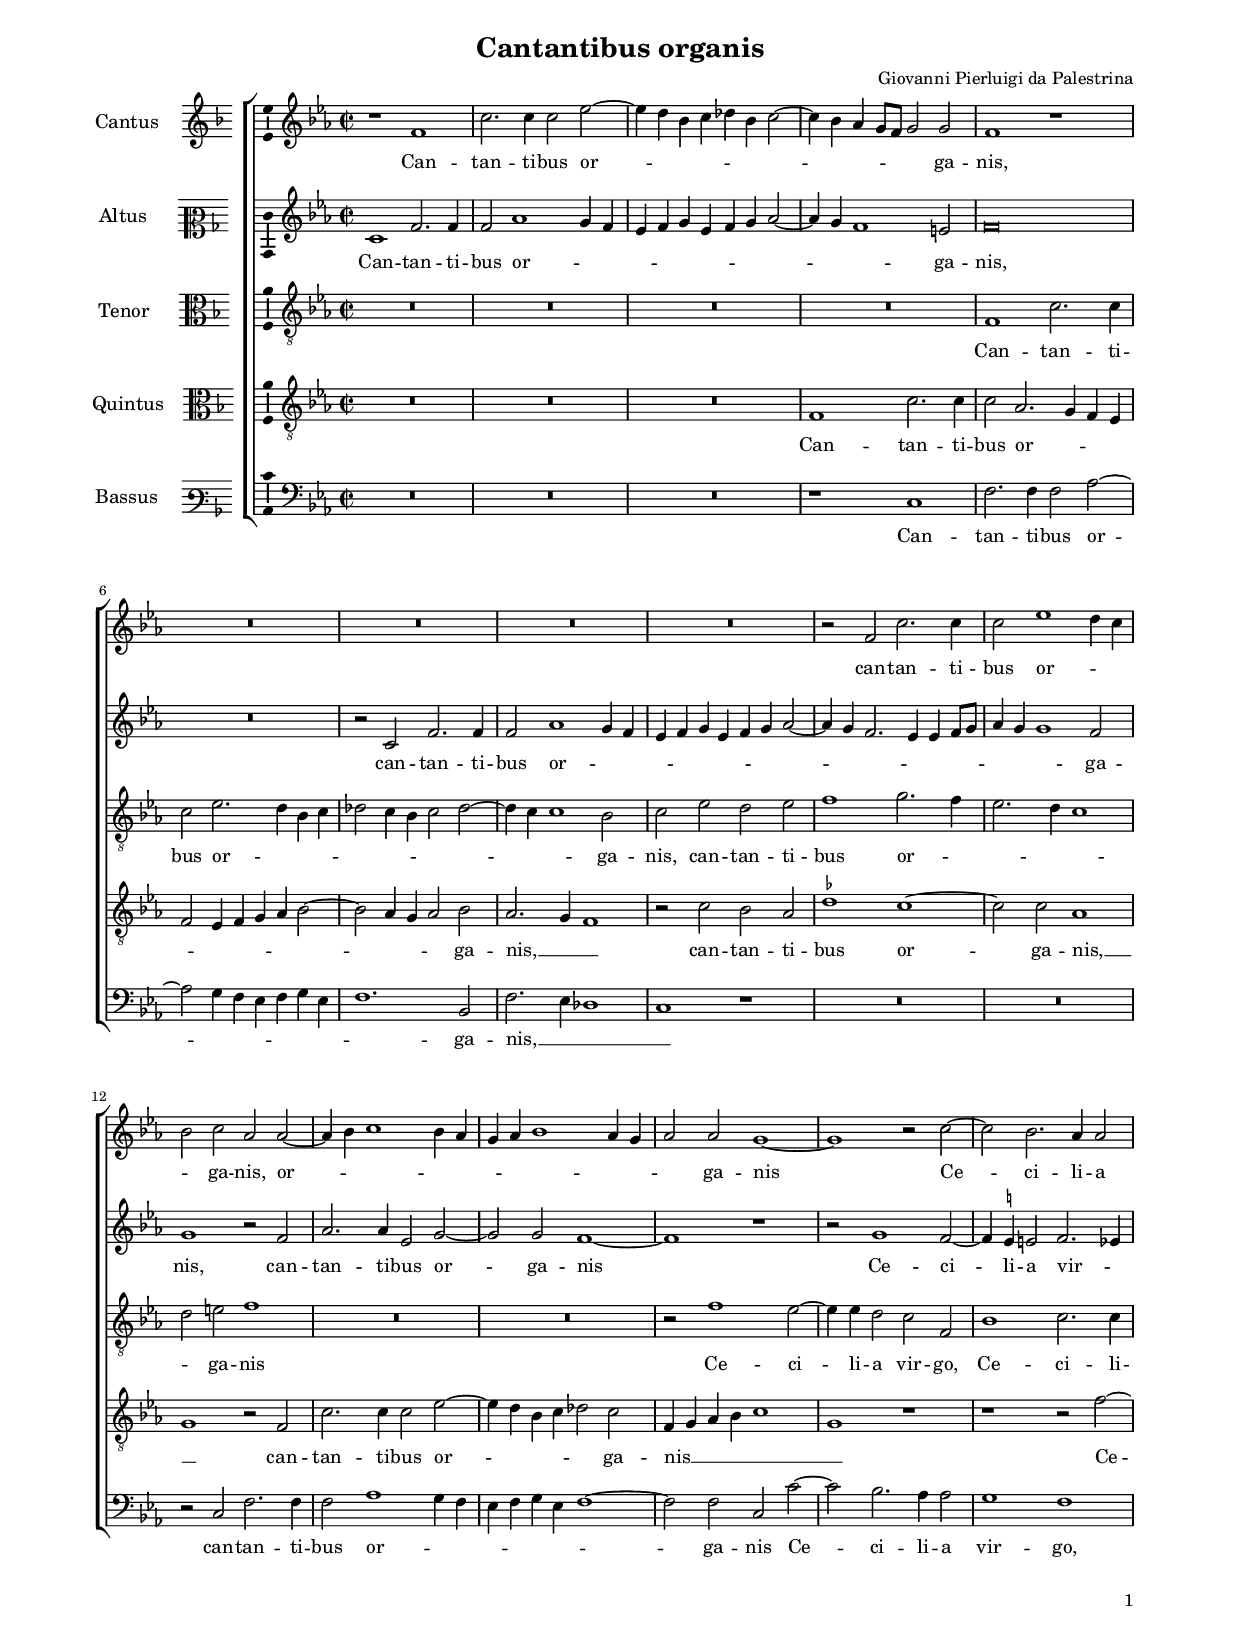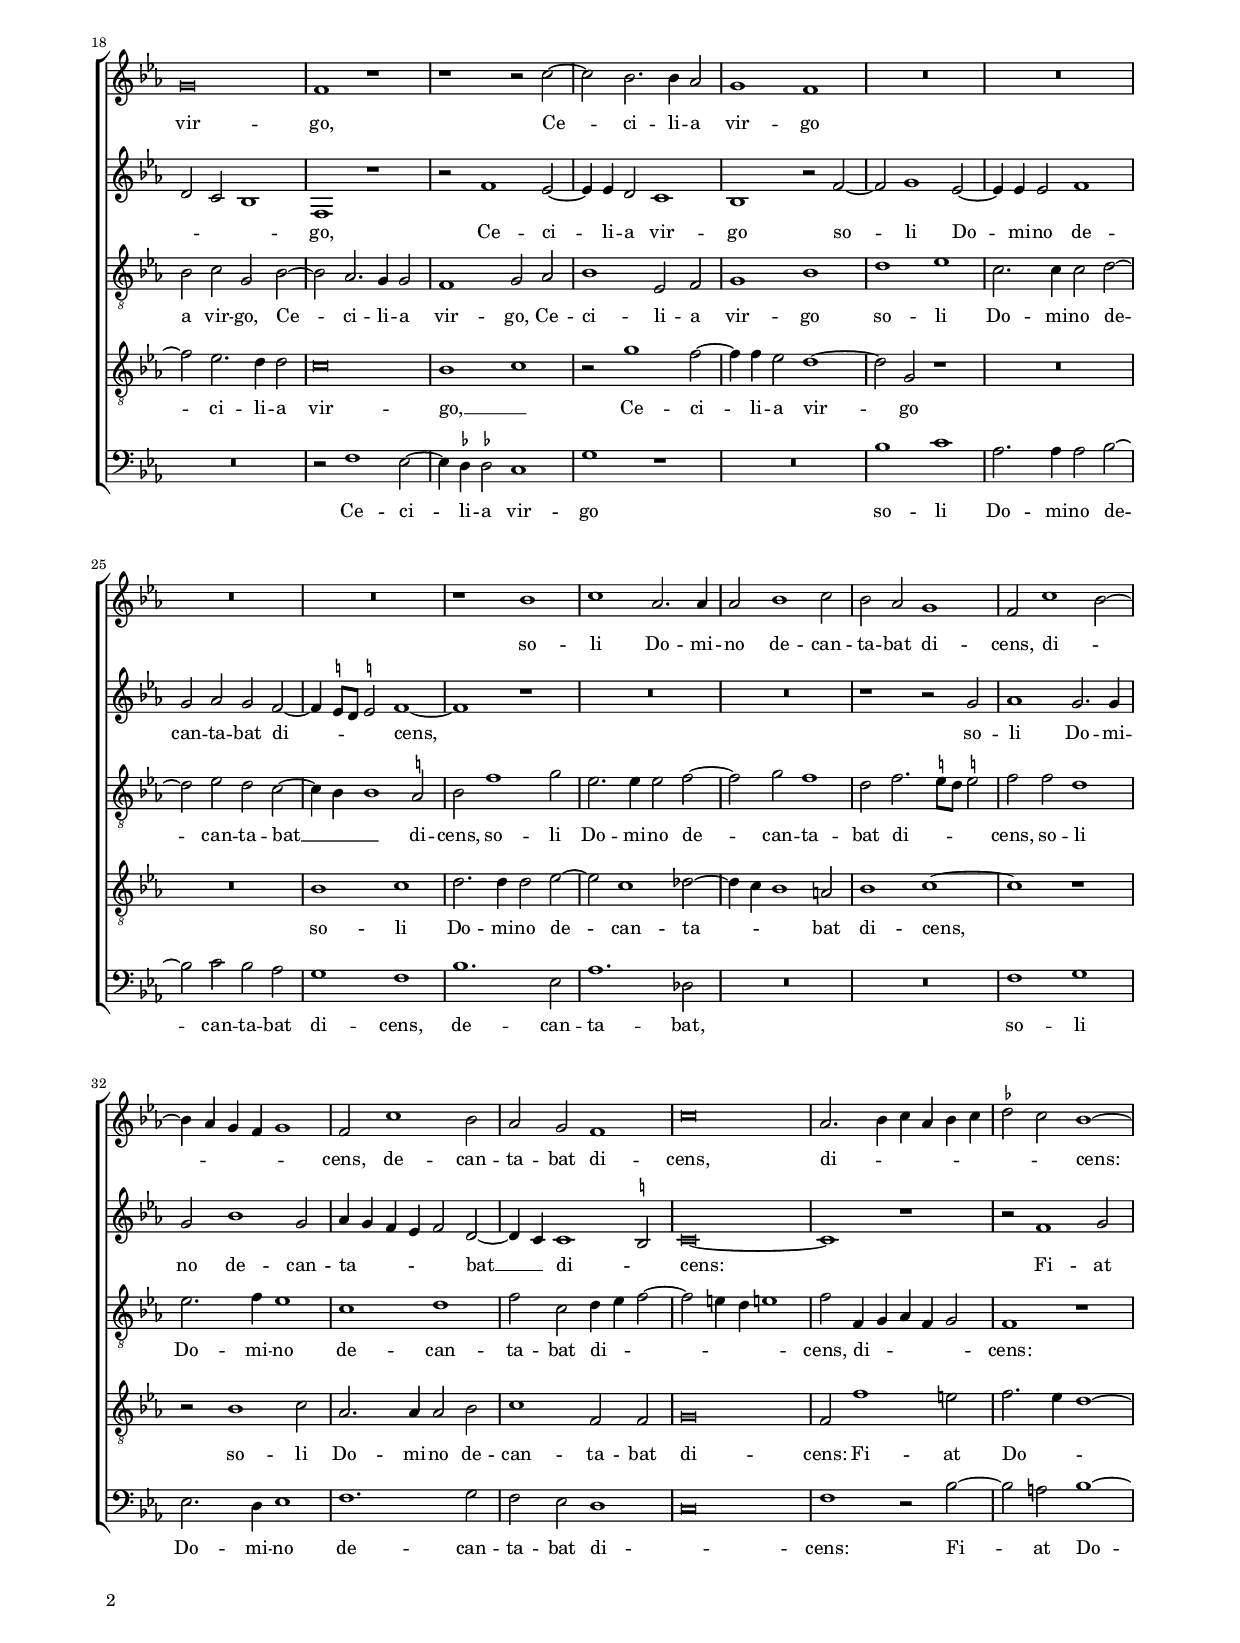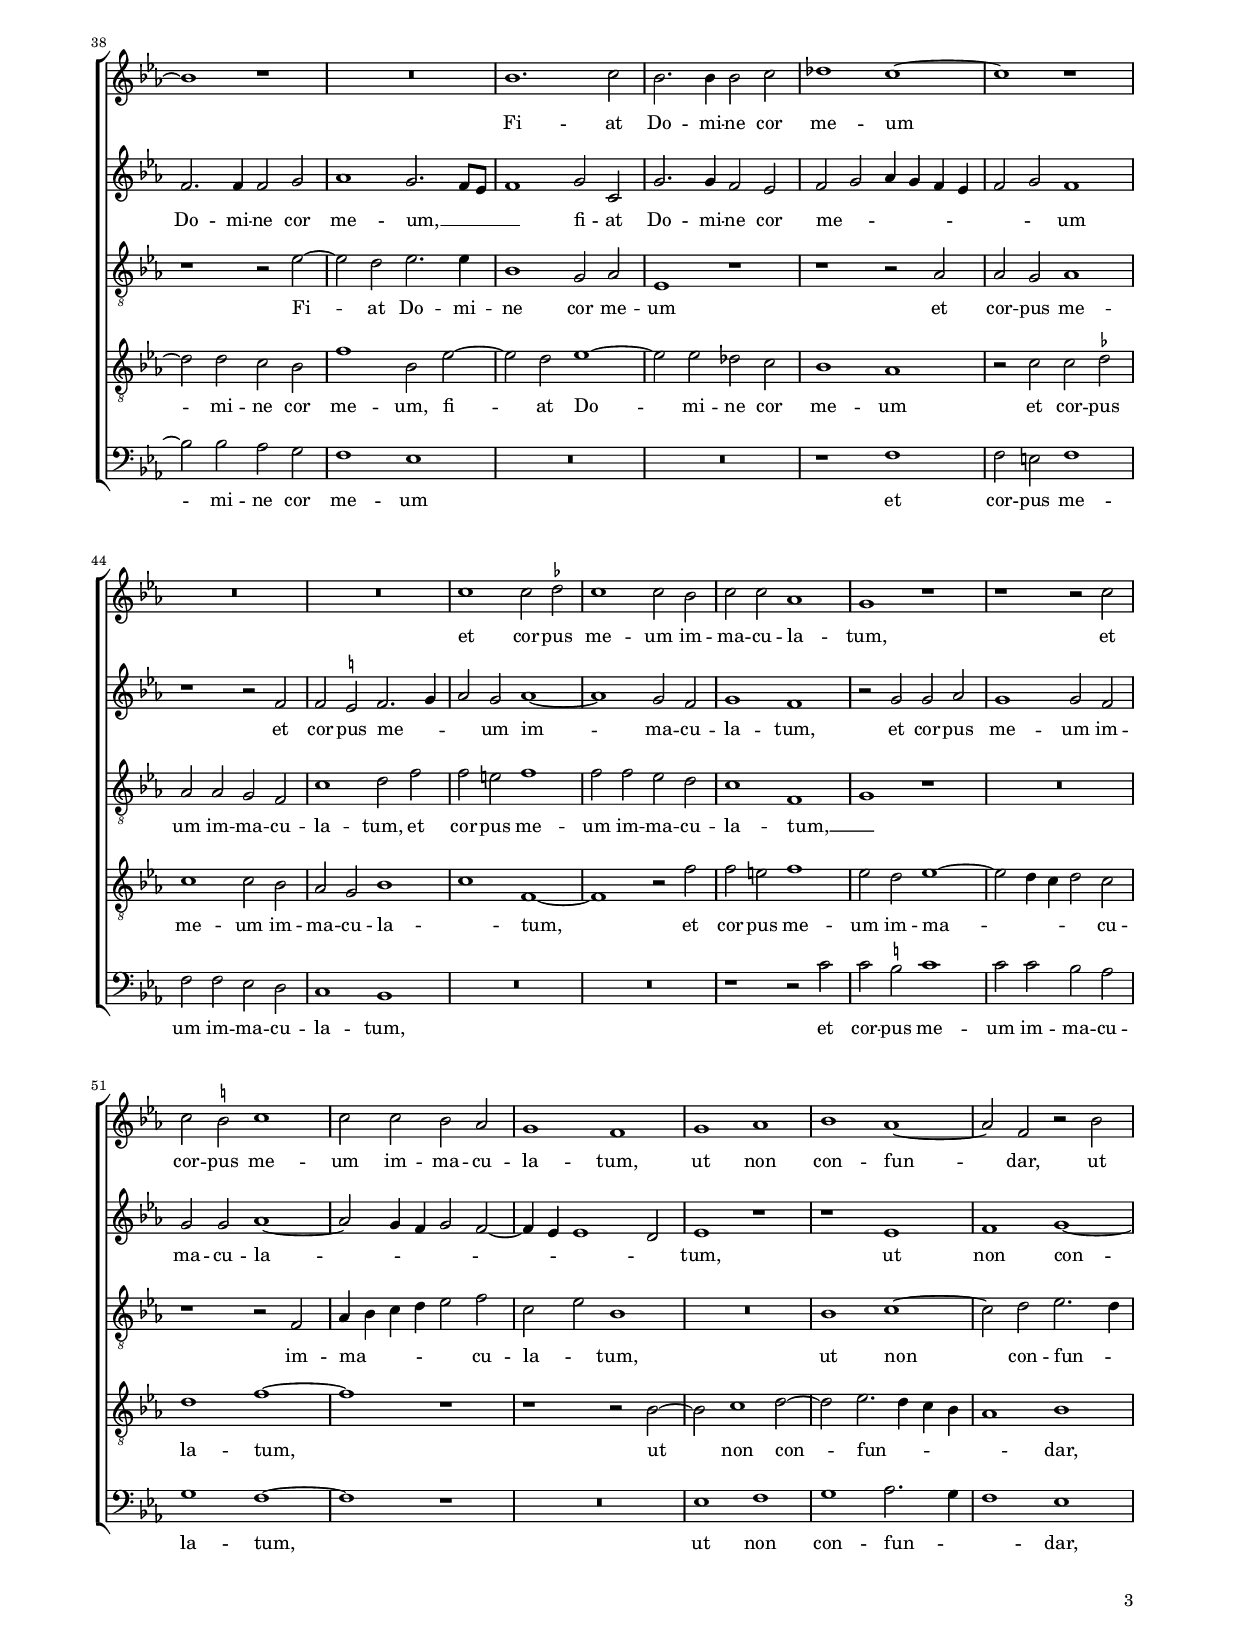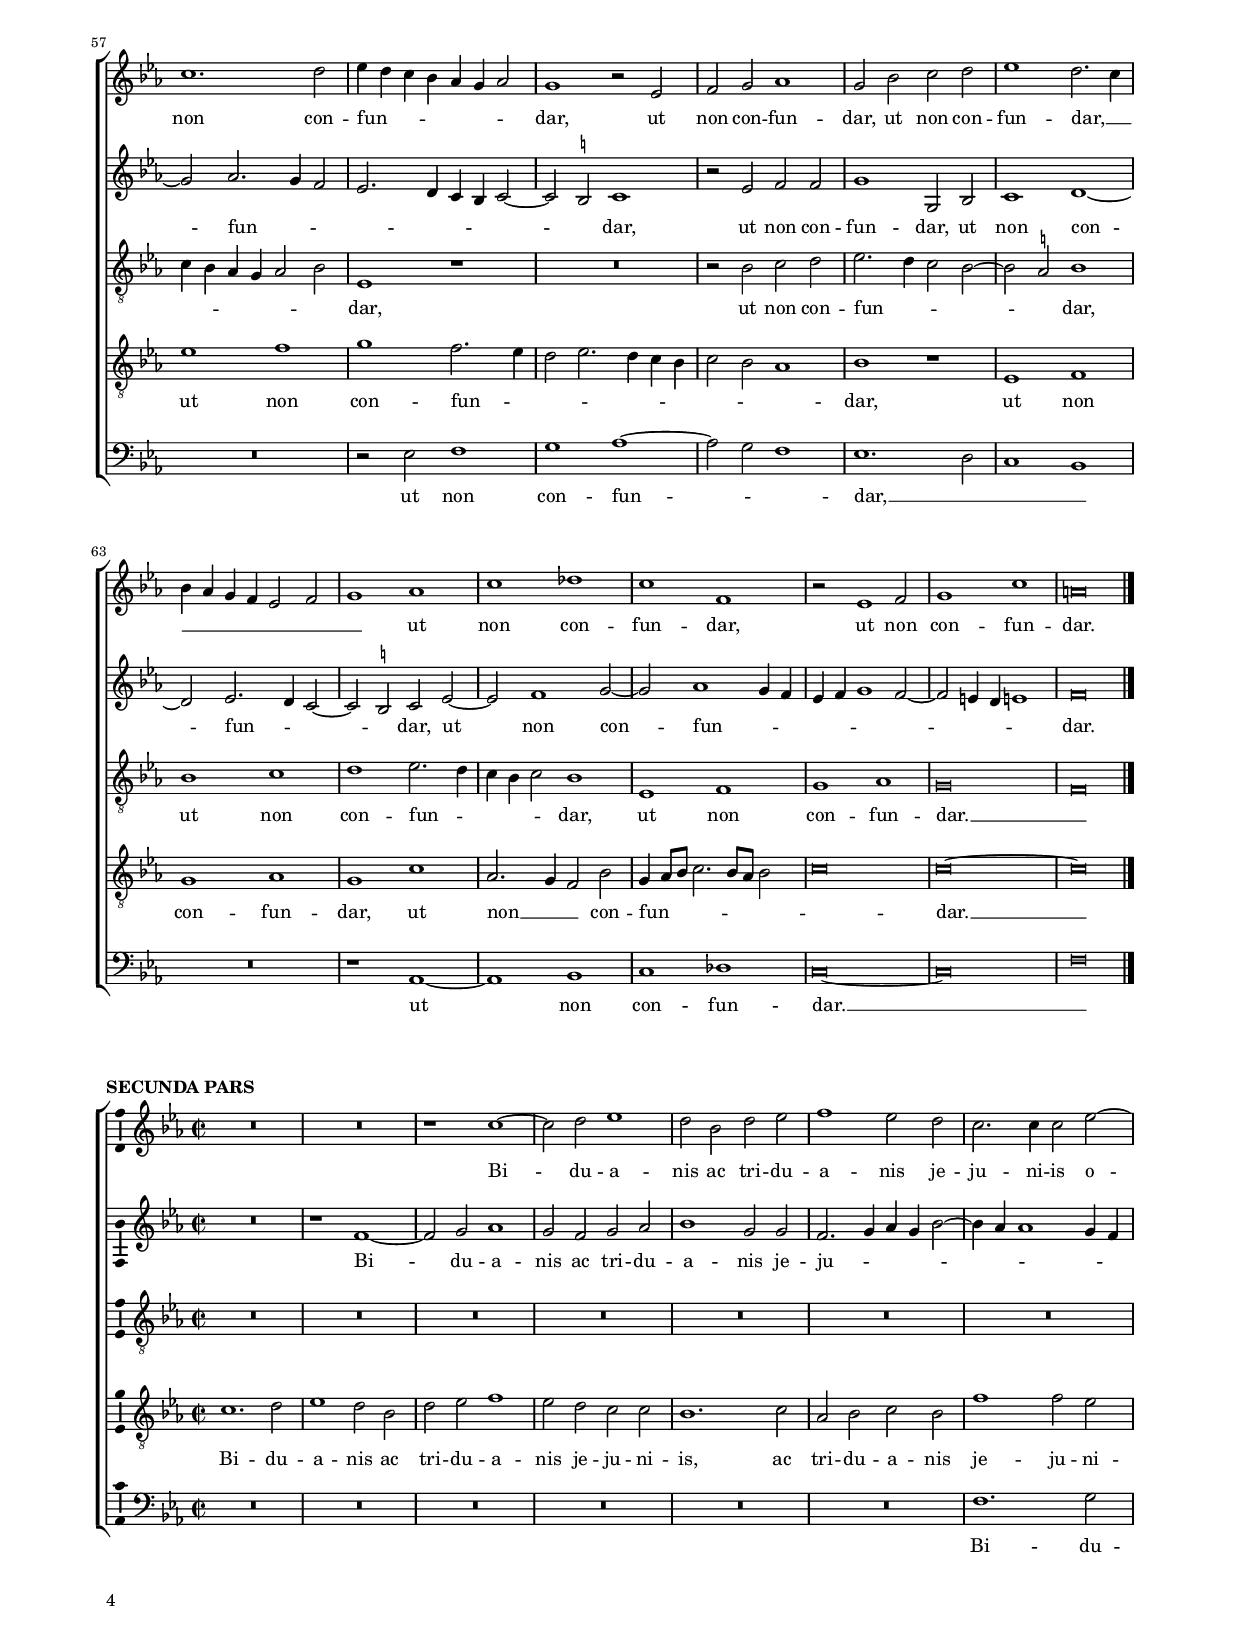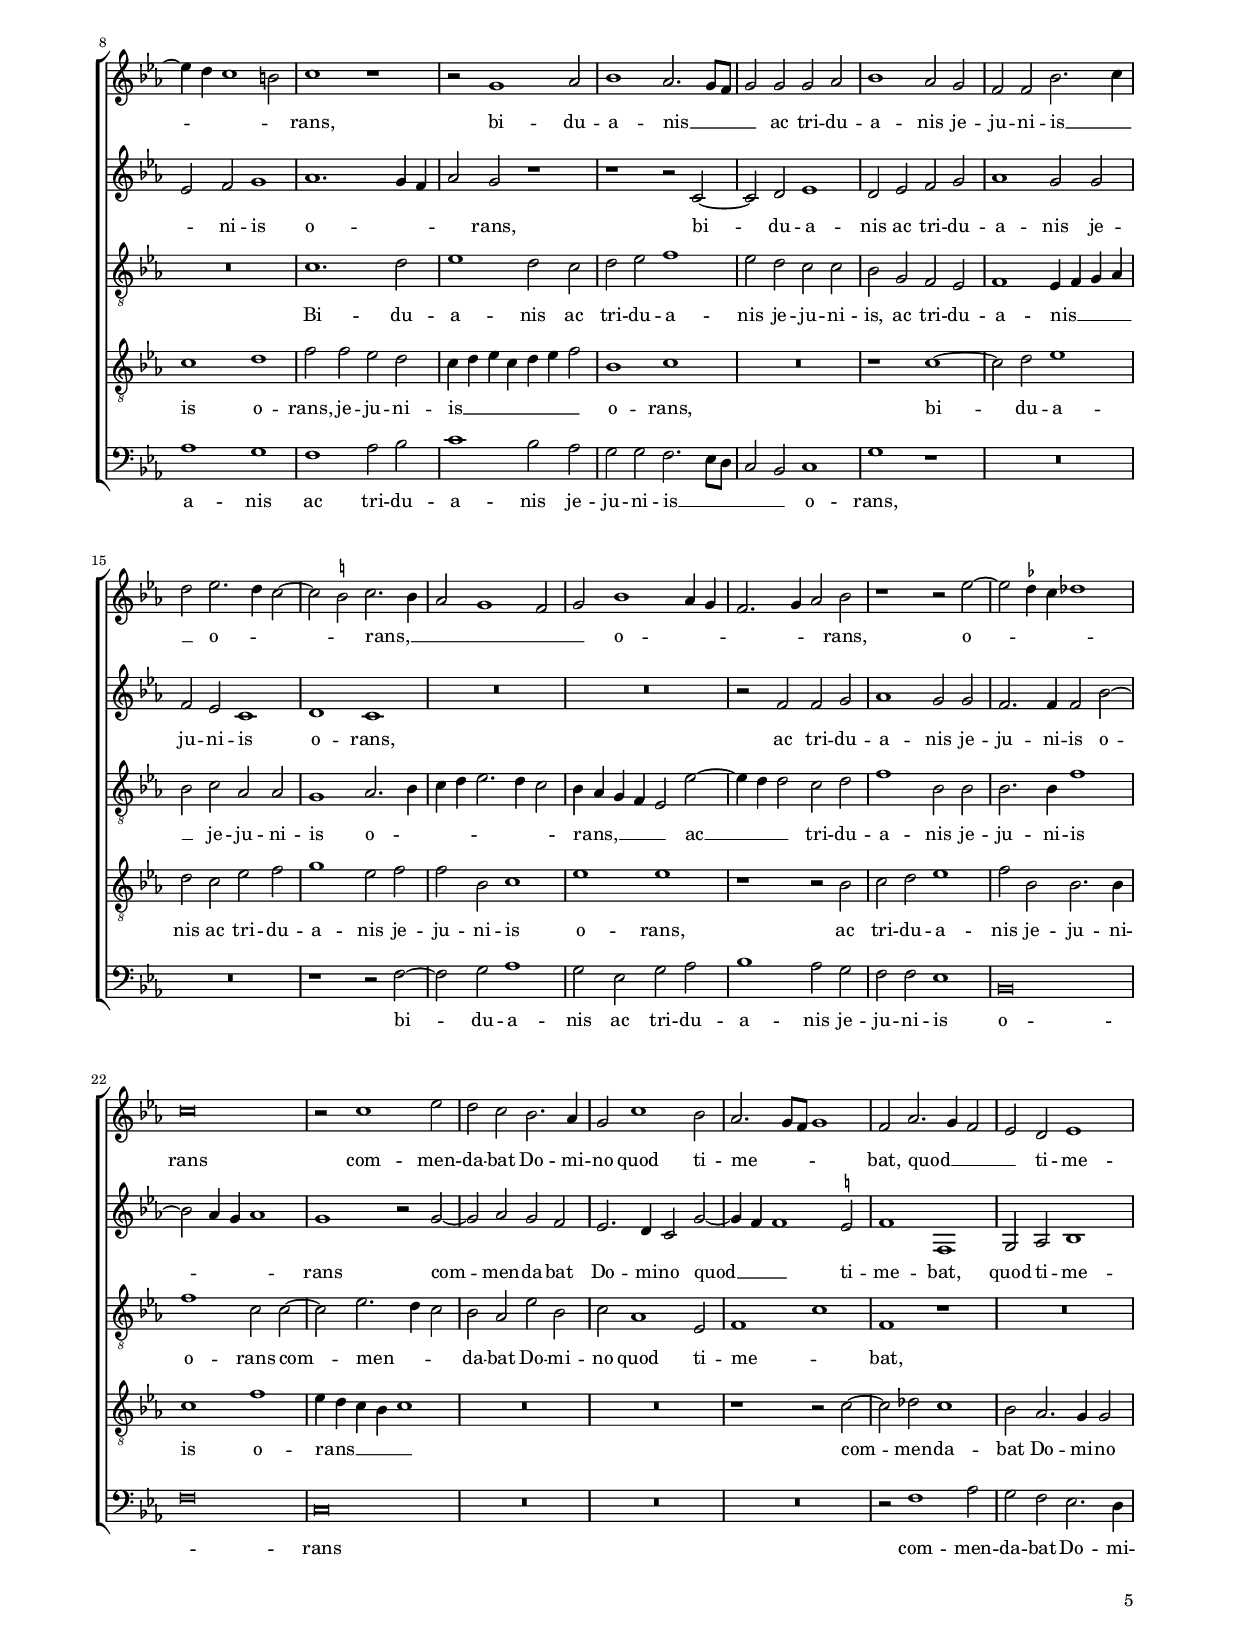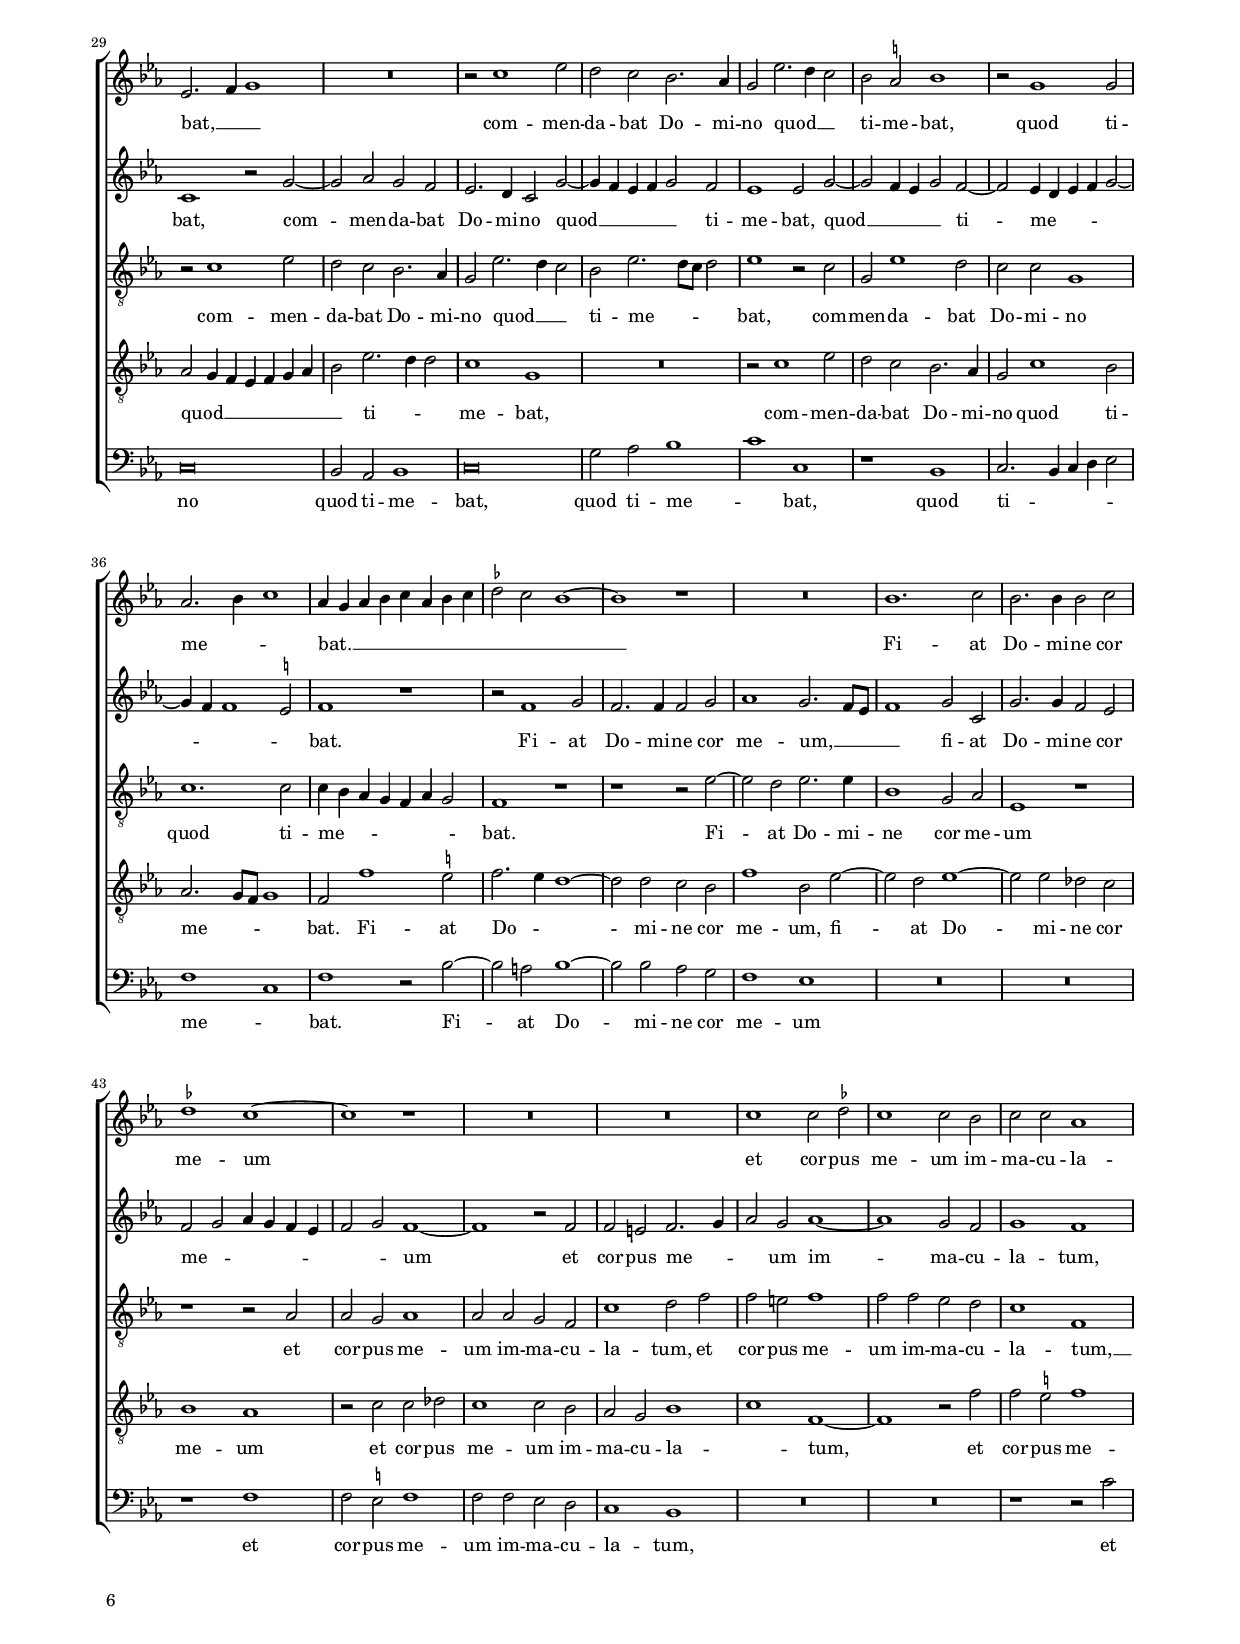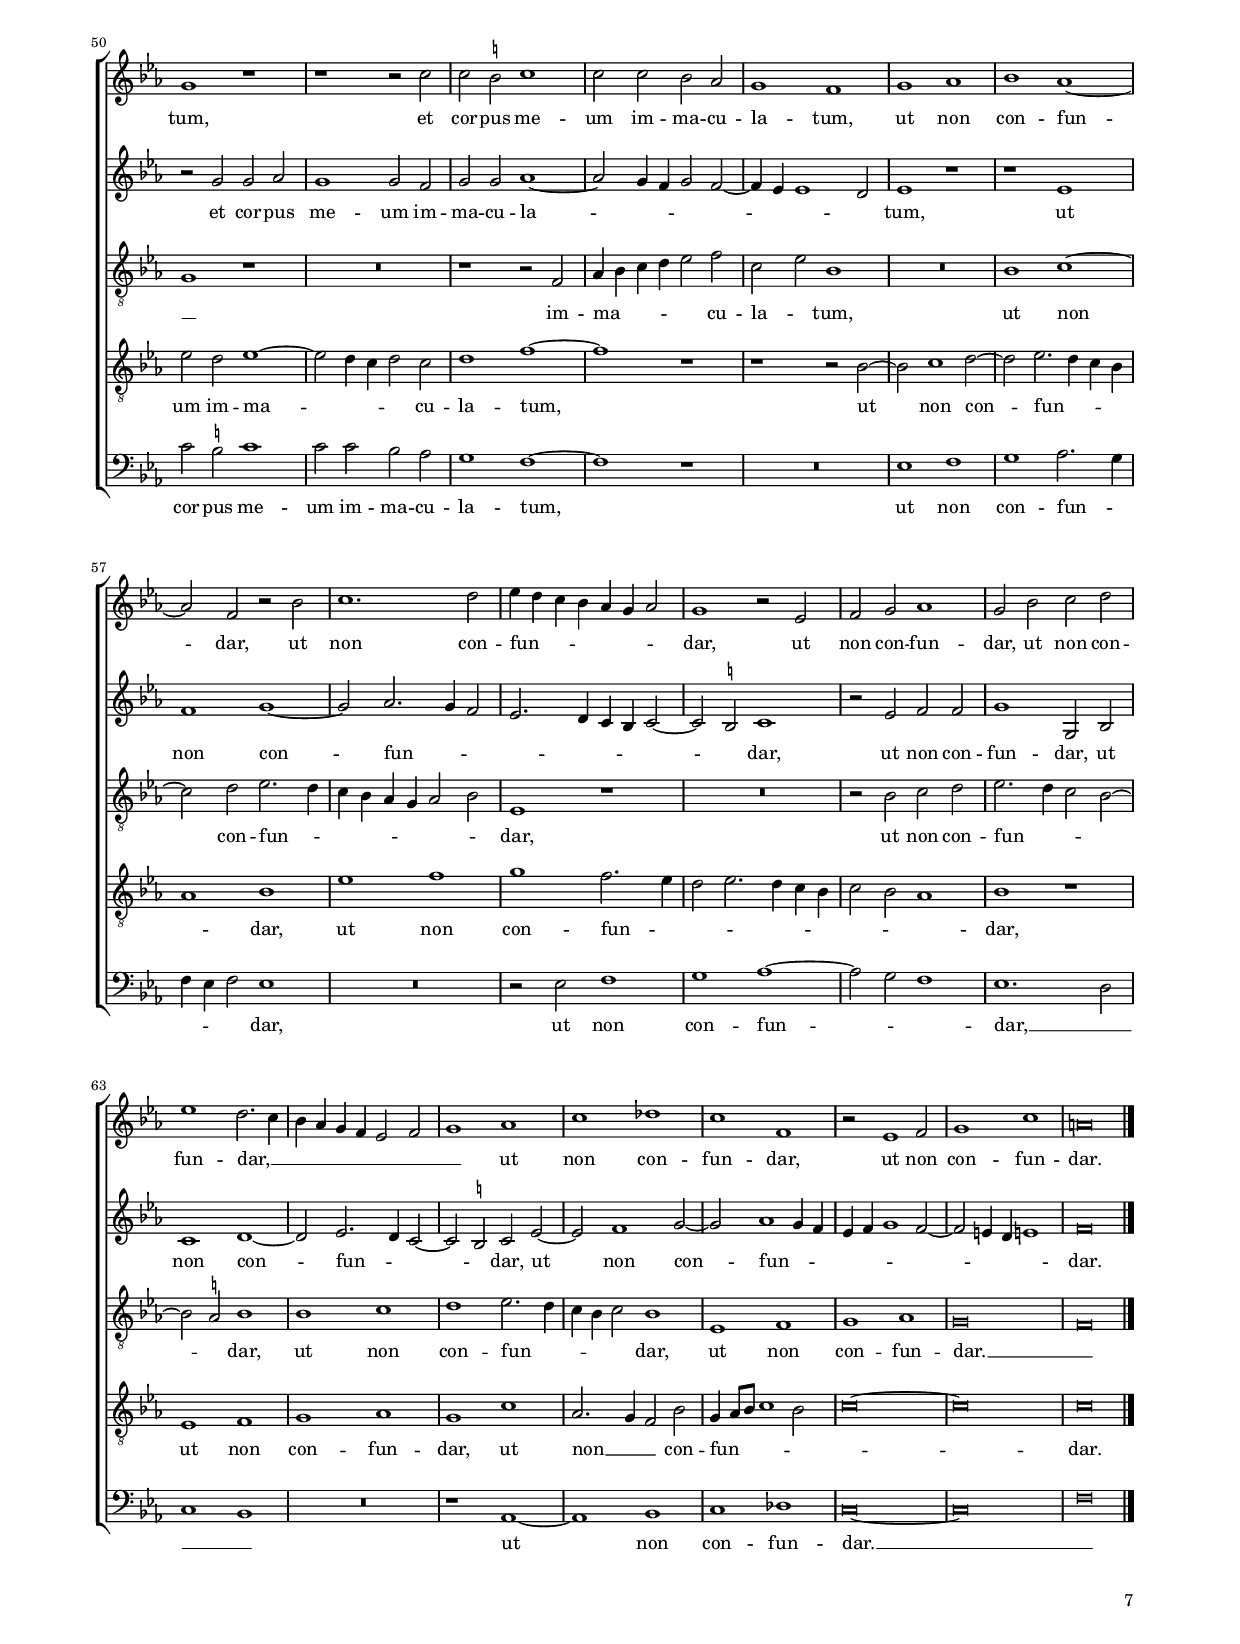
\header
{
  title="Cantantibus organis"
  composer="Giovanni Pierluigi da Palestrina"
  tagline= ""
}

\version "2.20.0"
\language deutsch
#(set-global-staff-size 15)
% #(set-default-paper-size "letter")
#(ly:set-option 'point-and-click #f)

	
	ficta = { \once \set suggestAccidentals = ##t }
	
	forget = #(define-music-function (music) (ly:music?) #{
		\accidentalStyle forget
		$music
		\accidentalStyle default
		#})
	

\paper
	{
	top-margin = 1.8 \cm
	bottom-margin = 1.2 \cm
	left-margin = 1.8 \cm
	right-margin = 1.8 \cm
	ragged-bottom = ##f
	ragged-last-bottom = ##t
	print-page-number = ##f
	score-system-spacing = #'((basic-distance . 16) (minimum-distance . 14) (padding . 5) (strechability . 150))
	system-system-spacing = #'((basic-distance . 16) (minimum-distance . 14) (padding . 5) (strechability . 150))
    oddFooterMarkup=\markup   \fill-line { "" \fromproperty #'page:page-number-string }
    evenFooterMarkup=\markup  \fill-line { \fromproperty #'page:page-number-string "" }
    last-bottom-spacing = #'((basic-distance . 12) (minimum-distance . 7) (padding . 4))
	systems-per-page = 3
	page-count = 7
%	min-systems-per-page = 3
	}

global = {
    % \set Staff.autoBeaming = ##f
	\key f \major
	\time 2/2 \set Score.measureLength = #(ly:make-moment 2/1)
    \set Score.tempoHideNote = ##t
    \tempo 2 = 90
    \skip 1*2*69 \bar "|."
	}
	

incipitcantus = \markup { \score {
	{
	\set Staff.instrumentName = \markup { \fontsize #1 "Cantus" }
	\key f \major
	\clef violin
	s4 \bar ""
	}
	\layout  {
	raggedright = ##t
	indent = 1.8 \cm
	line-width = 2.5 \cm
	\context { \Staff \remove Time_signature_engraver }
	\override Staff.Clef.Y-extent = #'(0 . 0)
	}} \hspace #1 }
      
      
incipitaltus = \markup { \score {
	{
	\set Staff.instrumentName = \markup { \fontsize #1 "Altus" }
	\key f \major
	\clef mezzosoprano
	s4 \bar ""
	}
	\layout  {
	raggedright = ##t
	indent = 1.8 \cm
	line-width = 2.5 \cm
	\context { \Staff \remove Time_signature_engraver }
	\override Staff.Clef.Y-extent = #'(0 . 0)
	}} \hspace #1 }


incipittenor = \markup { \score {
	{
	\set Staff.instrumentName = \markup { \fontsize #1 "Tenor" }
	\key f \major
	\clef alto
	s4 \bar ""
	}
	\layout  {
	raggedright = ##t
	indent = 1.8 \cm
	line-width = 2.5 \cm
	\context { \Staff \remove Time_signature_engraver }
	\override Staff.Clef.Y-extent = #'(0 . 0)
	}} \hspace #1 }
      
      
incipitquintus = \markup { \score {
	{
	\set Staff.instrumentName = \markup { \fontsize #1 "Quintus" }
	\key f \major
	\clef alto
	s4 \bar ""
	}
	\layout  {
	raggedright = ##t
	indent = 1.8 \cm
	line-width = 2.5 \cm
	\context { \Staff \remove Time_signature_engraver }
	\override Staff.Clef.Y-extent = #'(0 . 0)
	}} \hspace #1 }
      
      
incipitbassus = \markup { \score {
	{
	\set Staff.instrumentName = \markup { \fontsize #1 "Bassus" }
	\key f \major
	\clef varbaritone
	s4 \bar ""
	}
	\layout  {
	raggedright = ##t
	indent = 1.8 \cm
	line-width = 2.5 \cm
	\context { \Staff \remove Time_signature_engraver }
	\override Staff.Clef.Y-extent = #'(0 . 0)
	}} \hspace #1 }


cantus =  \relative c''
	{
	r1 g
	d'2. d4 d2 f~
	f4 e c d es c d2~
	d4 c b a8 g a2 a
%5
	g1 r |
	R\breve
	R\breve
	R\breve
	R\breve
%10
	r2 g d'2. d4 |
	d2 f1 e4 d
	c2 d b b~
	b4 c d1 c4 b
	a4 b c1 b4 a
%15
	b2 b a1~ |
	a1 r2 d~
	d2 c2. b4 b2
	a\breve
	g1 r
%20
	r1 r2 d'~ |
    d2 c2. c4 b2
    a1 g
    R\breve
	R\breve
%25
    R\breve
	R\breve
	r1 c
    d1 b2. b4 
    b2 c1 d2
%30
    c2 b a1 |
    g2 d'1 c2~
    c4 b4 a g a1
    g2 d'1 c2
    b2 a g1 |
%35
    d'\breve |
    b2. c4 d4 b c d
    \ficta es2 d c1~
	c1 r
	R\breve
%40
    c1. d2 |
    c2. c4 c2 d
    es1 d~
    d1 r
	R\breve |
%45
    R\breve |
    d1 d2 \ficta es
    d1 d2 c
    d2 d b1
    a1 r
%50
    r1 r2 d |
    d2 \ficta cis d1
    d2 d c2 b
    a1 g
    a1 b
%55
    c1 b~ |
    b2 g r c
    d1. e2
    f4 e d c b a b2
	a1 r2 f
%60
    g2 a b1 |
    a2 c d e
	f1 e2. d4
	c4 b a g  f2 g
	a1 b
%65
    d1 es1 |
    d1 g,
    r2 f1 g2
    a1 d |
	h\breve |
	}


altus =  \relative c'
    {
	d1 g2. g4
	g2 b1 a4 g
	f4 g a f g a b2~
	b4 a g1 fis2
%5
	g\breve |
	R\breve
	r2 d g2. g4
	g2 b1 a4 g
	f4 g a f g a b2~
%10
	b4 a g2. f4 f g8 a |
	b4 a a1 g2
	a1 r2 g
	b2. b4 f2 a~
	a2 a g1~
%15
	g1 r |
	r2 a1 g2~
	g4 \ficta fis fis!2 g2. f4
	e2 d c1
	g1 r
%20
	r2 g'1 f2~ |
	f4 f e2 d1
	c1 r2 g'~
	g2 a1 f2~
	f4 f f2 g1
%25
	a2 b a g~ |
	g4 \ficta fis8 e \ficta fis!2 g1~
	g1 r
	R\breve
	R\breve
%30
	r1 r2 a |
	b1 a2. a4
	a2 c1 a2
	b4 a g f g2 e~
	e4 d d1 \ficta cis2
%35
	d\breve~ |
	d1 r
	r2 g1 a2
	g2. g4 g2 a
	b1 a2. g8 f
%40
	g1 a2 d, |
	a'2. a4 g2 f
	g2 a b4 a g f
	g2 a g1
	r1 r2 g
%45
	g2 \ficta fis g2. a4 |
	b2 a b1~
	b1 a2 g
	a1 g
	r2 a a b
%50
	a1 a2 g |
	a2 a b1~
	b2 a4 g a2 g~
	g4 f f1 e2
	f1 r
%55
	r1 f |
	g1 a~
	a2 b2. a4 g2
	f2. e4 d c d2~
	d2 \ficta cis d1
%60
	r2 f g g |
	a1 a,2 c
	d1 e~
	e2 f2. e4 d2~
	d2 \ficta cis d f~
%65
	f2 g1 a2~ |
	a2 b1 a4 g
	f4 g a1 g2~
	g2 fis4 e fis!1
	g\breve |
	}


tenor =  \relative c'
	{
	R\breve
	R\breve
	R\breve
	R\breve
%5
	g1 d'2. d4 |
	d2 f2. e4 c d
	es2 d4 c d2 es~
	es4 d d1 c2
	d2 f e f
%10
	g1 a2. g4 |
	f2. e4 d1
	e2 fis g1
	R\breve
	R\breve
%15
	r2 g1 f2~ |
	f4 f e2 d g,
	c1 d2. d4
	c2 d a c~
	c2 b2. a4 a2
%20
	g1 a2 b |
	c1 f,2 g
	a1 c
	e1 f
	d2. d4 d2 e~
%25
	e2 f e d~ |
	d4 c c1 \ficta h2
	c2 g'1 a2
	f2. f4 f2 g~
	g2 a g1
%30
	e2 g2. \ficta fis8 e \ficta fis!2 |
	g2 g e1
	f2. g4 f1
	d1 e
	g2 d e4 f g2~
%35
	g2 fis4 e fis!1 |
	g2 g,4 a b g a2
	g1 r
	r1 r2 f'~
	f2 e f2. f4
%40
	c1 a2 b |
	f1 r
	r1 r2 b
	b2 a b1
	b2 b a g
%45
	d'1 e2 g |
	g2 fis g1
	g2 g f e
	d1 g,
	a1 r
%50
	R\breve |
	r1 r2 g
	b4 c d e f2 g
	d2 f c1
	R\breve
%55
	c1 d~ |
	d2 e f2. e4
	d4 c b a b2 c
	f,1 r
	R\breve
%60
	r2 c' d e |
	f2. e4 d2 c~
	c2 \ficta h c1
	c1 d
	e1 f2. e4
%65
	d4 c d2 c1 |
	f,1 g
	a1 b
	a\breve
	g\breve |
	}


quintus  =  \relative c'
	{
	R\breve
	R\breve
	R\breve
	g1 d'2. d4
%5
	d2 b2. a4 g f |
	g2 f4 g a b c2~
	c2 b4 a b2 c
	b2. a4 g1
	r2 d' c b
%10
	\ficta es1 d~ |
	d2 d b1
	a1 r2 g
	d'2. d4 d2 f~
	f4 e c d es2 d
%15
	g,4 a b c d1 |
	a1 r
	r1 r2 g'~
	g2 f2. e4 e2
	d\breve
%20
	c1 d |
	r2 a'1 g2~
	g4 g f2 e1~
	e2 a, r1
	R\breve
%25
	R\breve |
	c1 d
	e2. e4 e2 f~
	f2 d1 es2~
	es4 d c1 h2
%30
	c1 d~ |
	d1 r
	r2 c1 d2
	b2. b4 b2 c
	d1 g,2 g
%35
	a\breve |
	g2 g'1 fis2
	g2. f4 e1~
	e2 e d c
	g'1 c,2 f~
%40
	f2 e f1~ |
	f2 f es d
	c1 b
	r2 d d \ficta es
	d1 d2 c
%45
	b2 a c1 |
	d1 g,~
    g1 r2 g'
	g2 fis g1
	f2 e f1~
%50
	f2 e4 d e2 d |
	e1 g~
	g1 r
	r1 r2 c,~
	c2 d1 e2~
%55
	e2 f2. e4 d c |
	b1 c
	f1 g
	a1 g2. f4
	e2 f2. e4 d c
%60
	d2 c b1 |
	c1 r
	f,1 g
	a1 b
	a1 d
%65
	b2. a4 g2 c |
	a4 b8 c d2. c8 b c2
	d\breve
	d\breve~
	d\breve |
	}


bassus  =  \relative c
	{
	R\breve
	R\breve
	R\breve
	r1 d
%5
	g2. g4 g2 b~ |
	b2 a4 g f g a f
	g1. c,2
	g'2. f4 es1
	d1 r
%10
	R\breve |
	R\breve
	r2 d g2. g4
	g2 b1 a4 g
	f4 g a f g1~
%15
	g2 g d d'~ |
	d2 c2. b4 b2
	a1 g
	R\breve
	r2 g1 f2~
%20
	f4 \ficta es \ficta es!2 d1 |
	a'1 r
	R\breve
	c1 d
	b2. b4 b2 c~
%25
	c2 d c b |
	a1 g
	c1. f,2
	b1. es,2
	R\breve
%30
	R\breve |
	g1 a
	f2. e4 f1
	g1. a2
	g2 f e1
%35
	d\breve |
	g1 r2 c~
	c2 h c1~
	c2 c b a
	g1 f
%40
	R\breve |
	R\breve
	r1 g
	g2 fis g1
	g2 g f e
%45
	d1 c |
	R\breve
	R\breve
	r1 r2 d'
	d2 \ficta cis d1
%50
	d2 d c b |
	a1 g~
	g1 r
	R\breve
	f1 g
%55
	a1 b2. a4 |
	g1 f
	R\breve
	r2 f g1
	a1 b~
%60
	b2 a g1 |
	f1. e2
	d1 c
	R\breve
	r1 b~
%65
	b1 c |
	d1 es
	d\breve~
	d\breve
	g\breve |
	}


lyricscantus = \lyricmode {
	Can -- tan -- ti -- bus or -- _ _ _ _ _ _ _ _ _ _ _ ga -- nis,
    can -- tan -- ti -- bus or -- _ _ _ ga -- nis,
    or -- _ _ _ _ _ _ _ _ _ _ ga -- nis
    Ce -- ci -- li -- a vir -- go,
    Ce -- ci -- li -- a vir -- go
    so -- li Do -- mi -- no
    de -- can -- ta -- bat di -- cens,
    di -- _ _ _ _ _ cens,
    de -- can -- ta -- bat di -- cens,
    di -- _ _ _ _ _ _ _ cens:
    Fi -- at Do -- mi -- ne cor me -- um
    et cor -- pus me -- um im -- ma -- cu -- la -- tum,
    et cor -- pus me -- um im -- ma -- cu -- la -- tum,
    ut non con -- fun -- dar,
    ut non con -- fun -- _ _ _ _ _ _ dar,
    ut non con -- fun -- dar,
    ut non con -- fun -- dar, __ _ _ _ _ _ _ _ _
    ut non con -- fun -- dar,
    ut non con -- fun -- dar.
	}


lyricsaltus = \lyricmode {
	Can -- tan -- ti -- bus or -- _ _ _ _ _ _ _ _ _ _ _ ga -- nis,
    can -- tan -- ti -- bus or -- _ _ _ _ _ _ _ _ _ _ _ _ _ _ _ _ _ _ ga -- nis,
    can -- tan -- ti -- bus or -- ga -- nis
    Ce -- ci -- li -- a vir -- _ _ _ _ go,
    Ce -- ci -- li -- a vir -- go
    so -- li Do -- mi -- no
    de -- can -- ta -- bat di -- _ _ _ cens,
    so -- li Do -- mi -- no de -- can -- ta -- _ _ _ _ bat __ _ di -- _ cens:
    Fi -- at Do -- mi -- ne cor me -- um, __ _ _ _
    fi -- at Do -- mi -- ne cor me -- _ _ _ _ _ _ _ um
    et cor -- pus me -- _ _ um im -- ma -- cu -- la -- tum,
    et cor -- pus me -- um im -- ma -- cu -- la -- _ _ _ _ _ _ _ tum,
    ut non con -- fun -- _ _ _ _ _ _ _ _ dar,
    ut non con -- fun -- dar,
    ut non con -- fun -- _ _ _ dar,
    ut non con -- fun -- _ _ _ _ _ _ _ _ _ dar.
	}


lyricstenor = \lyricmode {
	Can -- tan -- ti -- bus or -- _ _ _ _ _ _ _ _ _ _ ga -- nis,
    can -- tan -- ti -- bus or -- _ _ _ _ _ ga -- nis
    Ce -- ci -- li -- a vir -- go,
    Ce -- ci -- li -- a vir -- go,
    Ce -- ci -- li -- a vir -- go,
    Ce -- ci -- li -- a vir -- go
    so -- li Do -- mi -- no
    de -- can -- ta -- bat __ _ _ di -- cens,
    so -- li Do -- mi -- no de -- can -- ta -- bat di -- _ _ _ cens,
    so -- li Do -- mi -- no de -- can -- ta -- bat di -- _ _ _ _ _ cens,
    di -- _ _ _ _ cens:
    Fi -- at Do -- mi -- ne cor me -- um
    et cor -- pus me -- um im -- ma -- cu -- la -- tum,
    et cor -- pus me -- um im -- ma -- cu -- la -- tum, __ _
    im -- ma -- _ _ _ _ cu -- la -- _ tum,
    ut non con -- fun -- _ _ _ _ _ _ _ dar,
    ut non con -- fun -- _ _ _ _ dar,
    ut non con -- fun -- _ _ _ _ dar,
    ut non con -- fun -- dar. __ _
	}


lyricsquintus = \lyricmode {
	Can -- tan -- ti -- bus or -- _ _ _ _ _ _ _ _ _ _ _ _ ga -- nis, __ _ _
    can -- tan -- ti -- bus or -- ga -- nis, __ _
    can -- tan -- ti -- bus or -- _ _ _ _ ga -- nis __ _ _ _ _ _
    Ce -- ci -- li -- a vir -- go, __ _
    Ce -- ci -- li -- a vir -- go
    so -- li Do -- mi -- no
    de -- can -- ta -- _ _ bat di -- cens,
    so -- li Do -- mi -- no
    de -- can -- ta -- bat di -- cens:
    Fi -- at Do -- _ _ mi -- ne cor me -- um,
    fi -- at Do -- mi -- ne cor me -- um
    et cor -- pus me -- um im -- ma -- cu -- la -- _ tum,
    et cor -- pus me -- um im -- ma -- _ _ _ cu -- la -- tum,
    ut non con -- fun -- _ _ _ _ dar,
    ut non con -- fun -- _ _ _ _ _ _ _ _ _ dar,
    ut non con -- fun -- dar,
    ut non __ _ _ con -- fun -- _ _ _ _ _ _ _ dar. __
	}


lyricsbassus = \lyricmode {
	Can -- tan -- ti -- bus or -- _ _ _ _ _ _ _ ga -- nis, __ _ _ _
    can -- tan -- ti -- bus or -- _ _ _ _ _ _ _ ga -- nis
    Ce -- ci -- li -- a vir -- go,
    Ce -- ci -- li -- a vir -- go
    so -- li Do -- mi -- no
    de -- can -- ta -- bat di -- cens,
    de -- can -- ta -- bat,
    so -- li Do -- mi -- no de -- can -- ta -- bat di -- _ cens:
    Fi -- at Do -- mi -- ne cor me -- um
    et cor -- pus me -- um im -- ma -- cu -- la -- tum,
    et cor -- pus me -- um im -- ma -- cu -- la -- tum,
    ut non con -- fun -- _ _ dar,
    ut non con -- fun -- _ _ dar, __ _ _ _
    ut non con -- fun -- dar. __ _
	}


\score
{  
	\transpose c b, {
	\new ChoirStaff \with { \override StaffGrouper.staff-staff-spacing.basic-distance = #12 }
	<<

	\new Staff << \global
	\new Voice="v1" {
		\set Staff.instrumentName=\incipitcantus
		\set Staff.midiInstrument = "reed organ"
		\clef violin
		\cantus }
	\new Lyrics \lyricsto "v1" {\lyricscantus }
	>>


	\new Staff << \global
	\new Voice="v2" {
		\set Staff.instrumentName=\incipitaltus
		\set Staff.midiInstrument = "reed organ"
                \clef violin % "G_8"
		\altus}
	\new Lyrics \lyricsto "v2" {\lyricsaltus }
	>>


	\new Staff << \global
	\new Voice="v3" {
		\set Staff.instrumentName=\incipittenor
		\set Staff.midiInstrument = "reed organ"
		\clef "G_8"
		\tenor }
	\new Lyrics \lyricsto "v3" {\lyricstenor }
	>>


	\new Staff << \global
	\new Voice="v5" {
		\set Staff.instrumentName=\incipitquintus
		\set Staff.midiInstrument = "reed organ"
		\clef "G_8"
		\quintus}
	\new Lyrics \lyricsto "v5" {\lyricsquintus }
	>>


	\new Staff << \global
	\new Voice="v4" {
		\set Staff.instrumentName=\incipitbassus
		\set Staff.midiInstrument = "reed organ"
		\clef bass
		\bassus }
	\new Lyrics \lyricsto "v4" {\lyricsbassus}
	>>

	>>
	} % transpose

	\layout
	{
	indent = 2.5 \cm
	\context { \Staff \override TimeSignature.break-visibility = #end-of-line-invisible }
	\context { \Lyrics \override VerticalAxisGroup.nonstaff-relatedstaff-spacing.padding = #1.4 }
%	\context { \Lyrics \override LyricText.font-size = #1 }
	\context { \Staff \consists "Ambitus_engraver" }
	\context { \Score \override BarNumber.padding = #2 }
	\context { \Voice \override NoteHead.style = #'baroque }
	}


\midi
	{
	}

}

%%%%%%%%%%%%%%%%%%%%  SECUNDA PARS %%%%%%%%%%%%%%%%%%%%


global = {
	\key f \major
	\time 2/2 \set Score.measureLength = #(ly:make-moment 2/1)
    \set Score.tempoHideNote = ##t
    \tempo 2 = 90
    \skip 1*2*70 \bar "|."
	}


cantus =  \relative c''
	{
    R\breve  
	R\breve
	r1 d~
	d2 e f1
%5
	e2 c e f |
	g1 f2 e
	d2. d4 d2 f~
	f4 e d1 cis2
	d1 r
%10
	r2 a1 b2 |
	c1 b2. a8 g
	a2 a a b
	c1 b2 a
	g2 g c2. d4
%15
	e2 f2. e4 d2~ |
	d2 \ficta cis d2. \forget c4
	b2 a1 g2
	a2 c1 b4 a
	g2. a4 b2 c
%20
	r1 r2 f~ |
	f2 \ficta es4 d es!1
	d\breve
	r2 d1 f2
	e2 d c2. b4
%25
	a2 d1 c2 |
	b2. a8 g a1
	g2 b2. a4 g2
	f2 e f1
	f2. g4 a1
%30
	R\breve |
	r2 d1 f2
	e2 d c2. b4
	a2 f'2. e4 d2
	c2 \ficta h c1
%35
	r2 a1 a2 |
	b2. c4 d1
	b4 a b c d b c d
	\ficta es2 d c1~
	c1 r
%40
	R\breve |
	c1. d2
	c2. c4 c2 d
	\ficta es1 d~
	d1 r
%45
	R\breve |
	R\breve
	d1 d2 \ficta es
	d1 d2 c
	d2 d b1
%50
	a1 r |
	r1 r2 d
	d2 \ficta cis d1
	d2 d c b
	a1 g
%55
	a1 b |
	c1 b~
	b2 g r c
	d1. e2
	f4 e d c b a b2
%60
	a1 r2 f |
	g2 a b1
	a2 c d e
	f1 e2. d4
	c4 b a g f2 g
%65
	a1 b |
	d1 es
	d1 g,
	r2 f1 g2
	a1 d
%70
	h\breve |
    }


altus =  \relative c'
    {
	R\breve
	r1 g'~
	g2 a b1
	a2 g a b
%5
	c1 a2 a |
	g2. a4 b a c2~
	c4 b b1 a4 g
	f2 g a1
	b1. a4 g
%10
	b2 a r1 |
	r1 r2 d,~
	d2 e f1
	e2 f g a
	b1 a2 a
%15
	g2 f d1 |
	e1 d
	R\breve
	R\breve
	r2 g g a
%20
	b1 a2 a |
	g2. g4 g2 c~
	c2 b4 a b1
	a1 r2 a~
	a2 b a g
%25
	f2. e4 d2 a'~ |
	a4 g g1 \ficta fis2
	g1 g,
	a2 b c1
	d1 r2 a'~
%30
	a2 b a g |
	f2. e4 d2 a'~
	a4 g f g a2 g
	f1 f2 a~
	a2 g4 f a2 g~
%35
	g2 f4 e f g a2~ |
	a4 g g1 \ficta fis2
	g1 r
	r2 g1 a2
	g2. g4 g2 a
%40
	b1 a2. g8 f |
	g1 a2 d,
	a'2. a4 g2 f
	g2 a b4 a g f
	g2 a g1~
%45
	g1 r2 g |
	g2 fis g2. a4
	b2 a b1~
	b1 a2 g
	a1 g
%50
	r2 a a b |
	a1 a2 g
	a2 a b1~
	b2 a4 g a2 g~
	g4 f f1 e2
%55
	f1 r |
	r1 f
	g1 a~
	a2 b2. a4 g2
	f2. e4 d c d2~
%60
	d2 \ficta cis d1 |
	r2 f g g
	a1 a,2 c
	d1 e~
	e2 f2. e4 d2~
%65
	d2 \ficta cis d f~ |
	f2 g1 a2~
	a2 b1 a4 g
	f4 g a1 g2~
	g2 fis4 e fis!1
%70
	g\breve |
	}


tenor =  \relative c'
	{
	R\breve
	R\breve
	R\breve
	R\breve
%5
	R\breve |
	R\breve
	R\breve
	R\breve
	d1. e2
%10
	f1 e2 d |
	e2 f g1
	f2 e d d
	c2 a g f
	g1 f4 g a b
%15
	c2 d b b |
	a1 b2. c4
	d4 e f2. e4 d2
	c4 b a g f2 f'~
	f4 e e2 d e
%20
	g1 c,2 c |
	c2. c4 g'1
	g1 d2 d~
	d2 f2. e4 d2
	c2 b f' c
%25
	d2 b1 f2 |
	g1 d'
	g,1 r
	R\breve
	r2 d'1 f2
%30
	e2 d c2. b4 |
	a2 f'2. e4 d2
	c2 f2. e8 d e2
	f1 r2 d
	a2 f'1 e2
%35
	d2 d a1 |
	d1. d2
	d4 c b a g b a2
	g1 r
	r1 r2 f'~
%40
	f2 e f2. f4 |
	c1 a2 b
	f1 r
	r1 r2 b
	b2 a b1
%45
	b2 b a g |
	d'1 e2 g
	g2 fis g1
	g2 g f e
	d1 g,
%50
	a1 r |
	R\breve
	r1 r2 g
	b4 c d e f2 g
	d2 f c1
%55
	R\breve |
	c1 d~
	d2 e f2. e4
	d4 c b a b2 c
	f,1 r
%60
	R\breve |
	r2 c' d e
	f2. e4 d2 c~
	c2 \ficta h c1
	c1 d
%65
	e1 f2. e4 |
	d4 c d2 c1
	f,1 g
	a1 b
	a\breve
%70
	g\breve |   
	}


quintus  =  \relative c'
	{
	d1. e2
	f1 e2 c
	e2 f g1
	f2 e d d
%5
	c1. d2 |
	b2 c d c
	g'1 g2 f
	d1 e
	g2 g f e
%10
	d4 e f d e f g2 |
	c,1 d
	R\breve
	r1 d~
	d2 e f1
%15
	e2 d f g
	a1 f2 g
	g2 c, d1
	f1 f
	r1 r2 c
%20
	d2 e f1 |
	g2 c, c2. c4
	d1 g
	f4 e d c d1
	R\breve
%25
	R\breve |
	r1 r2 d~
	d2 es d1
	c2 b2. a4 a2
	b2 a4 g f g a b
%30
	c2 f2. e4 e2 |
	d1 a
	R\breve
	r2 d1 f2
	e2 d c2. b4
%35
	a2 d1 c2 |
	b2. a8 g a1
	g2 g'1 \ficta fis2
	g2. f4 e1~
	e2 e d c
%40
	g'1 c,2 f~ |
	f2 e f1~
	f2 f es d
	c1 b
	r2 d d es
%45
	d1 d2 c |
	b2 a c1
	d1 g,~
	g1 r2 g'
	g2 \ficta fis g1
%50
	f2 e f1~ |
	f2 e4 d e2 d
	e1 g~
	g1 r
	r1 r2 c,~
%55
	c2 d1 e2~ |
	e2 f2. e4 d c
	b1 c
	f1 g
	a1 g2. f4
%60
	e2 f2. e4 d c |
	d2 c b1
	c1 r
	f,1 g
	a1 b
%65
	a1 d |
	b2. a4 g2 c
	a4 b8 c d1 c2
	d\breve~
	d\breve
%70
	d\breve |
	}


bassus  =  \relative c
	{
	R\breve
	R\breve
	R\breve
	R\breve
%5
	R\breve |
	R\breve
	g'1. a2
	b1 a
	g1 b2 c
%10
	d1 c2 b |
	a2 a g2. f8 e
	d2 c d1
	a'1 r
	R\breve
%15
	R\breve |
	r1 r2 g~
	g2 a b1
	a2 f a b
	c1 b2 a
%20
	g2 g f1 |
	c\breve
	g'\breve
	d\breve
	R\breve
%25
	R\breve |
	R\breve
	r2 g1 b2
	a2 g f2. e4
	d\breve
%30
	c2 b c1 |
	d\breve
	a'2 b c1
	d1 d,
	r1 c
%35
	d2. c4 d e f2 |
	g1 d
	g1 r2 c~
	c2 h c1~
	c2 c b a
%40
	g1 f |
	R\breve
	R\breve
	r1 g
	g2 \ficta fis g1
%45
	g2 g f e |
	d1 c
	R\breve
	R\breve
	r1 r2 d'
%50
	d2 \ficta cis d1 |
	d2 d c b
	a1 g~
	g1 r
	R\breve
%55
	f1 g |
	a1 b2. a4
	g4 f g2 f1
	R\breve
	r2 f g1
%60
	a1 b~ |
	b2 a g1
	f1. e2
	d1 c
	R\breve
%65
	r1 b~ |
	b1 c
	d1 es
	d\breve~
    d\breve
%70
	g\breve |
	}


lyricscantus = \lyricmode {
	Bi -- du -- a -- nis ac tri -- du -- a -- nis je -- ju -- ni -- is o -- _ _ _ rans,
    bi -- du -- a -- nis __ _ _ _ ac tri -- du -- a -- nis je -- ju -- ni -- is __ _ _ o -- _ _ _ rans, __ _ _ _ _ _
    o -- _ _ _ _ _ rans,
    o -- _ _ _ rans
    com -- men -- da -- bat Do -- mi -- no quod ti -- me -- _ _ _ bat,
    quod __ _ _ _ ti -- me -- bat, __ _ _
    com -- men -- da -- bat Do -- mi -- no quod __ _ _ ti -- me -- bat,
    quod ti -- me -- _ _ bat. __ _ _ _ _ _ _ _ _ _ _
    Fi -- at Do -- mi -- ne cor me -- um et cor -- pus me -- um
    im -- ma -- cu -- la -- tum,
    et cor -- pus me -- um im -- ma -- cu -- la -- tum,
    ut non con -- fun -- dar,
    ut non con -- fun -- _ _ _ _ _ _ dar,
    ut non con -- fun -- dar,
    ut non con -- fun -- dar, __ _ _ _ _ _ _ _ _
    ut non con -- fun -- dar,
    ut non con -- fun -- dar.
	}


lyricsaltus = \lyricmode {
	Bi -- du -- a -- nis ac tri -- du -- a -- nis je -- ju -- _ _ _ _ _ _ _ _ _ ni -- is o -- _ _ _ rans,
    bi -- du -- a -- nis ac tri -- du -- a -- nis je -- ju -- ni -- is o -- rans,
    ac tri -- du -- a -- nis je -- ju -- ni -- is o -- _ _ _ rans
    com -- men -- da -- bat Do -- mi -- no quod __ _ _ ti -- me -- bat,
    quod ti -- me -- bat,
    com -- men -- da -- bat Do -- mi -- no quod __ _ _ _ _ ti -- me -- bat,
    quod __ _ _ _ ti -- me -- _ _ _ _ _ _ _ bat.
    Fi -- at Do -- mi -- ne cor me -- um, __ _ _ _ 
    fi -- at Do -- mi -- ne cor me -- _ _ _ _ _ _ _ um et cor -- pus me -- _ _ um
    im -- ma -- cu -- la -- tum,
    et cor -- pus me -- um im -- ma -- cu -- la -- _ _ _ _ _ _ _ tum,
    ut non con -- fun -- _ _ _ _ _ _ _ _ dar,
    ut non con -- fun -- dar,
    ut non con -- fun -- _ _ _ dar,
    ut non con -- fun -- _ _ _ _ _ _ _ _ _ dar.
	}


lyricstenor = \lyricmode {
	Bi -- du -- a -- nis ac tri -- du -- a -- nis je -- ju -- ni -- is,
    ac tri -- du -- a -- nis __ _ _ _ _ je -- ju -- ni -- is o -- _ _ _ _ _ _ rans, __ _ _ _ _ 
    ac __ _ _ tri -- du -- a -- nis je -- ju -- ni -- is o -- rans
    com -- men -- _ _ da -- bat Do -- mi -- no quod ti -- me -- _ bat,
    com -- men -- da -- bat Do -- mi -- no quod __ _ _ ti -- me -- _ _ _ bat,
    com -- men -- da -- bat Do -- mi -- no quod ti -- me -- _ _ _ _ _ _ bat.
    Fi -- at Do -- mi -- ne cor me -- um et cor -- pus me -- um
    im -- ma -- cu -- la -- tum,
    et cor -- pus me -- um im -- ma -- cu -- la -- tum, __ _
    im -- ma -- _ _ _ _ cu -- la -- _ tum,
    ut non con -- fun -- _ _ _ _ _ _ _ dar,
    ut non con -- fun -- _ _ _ _ dar,
    ut non con -- fun -- _ _ _ _ dar,
    ut non con -- fun -- dar. __ _
	}


lyricsquintus = \lyricmode {
	Bi -- du -- a -- nis ac tri -- du -- a -- nis je -- ju -- ni -- is,
    ac tri -- du -- a -- nis je -- ju -- ni -- is o -- rans,
    je -- ju -- ni -- is __ _ _ _ _ _ _ o -- rans,
    bi -- du -- a -- nis ac tri -- du -- a -- nis je -- ju -- ni -- is o -- rans,
    ac tri -- du -- a -- nis je -- ju -- ni -- is o -- rans __ _ _ _ _
    com -- men -- da -- bat Do -- mi -- no quod __ _ _ _ _ _ _ _ ti -- _ _ me -- bat,
    com -- men -- da -- bat Do -- mi -- no quod ti -- me -- _ _ _ bat.
    Fi -- at Do -- _ _ mi -- ne cor me -- um,
    fi -- at Do -- mi -- ne cor me -- um et cor -- pus me -- um
    im -- ma -- cu -- la -- _ tum,
    et cor -- pus me -- um im -- ma -- _ _ _ cu -- la -- tum,
    ut non con -- fun -- _ _ _ _ dar,
    ut non con -- fun -- _ _ _ _ _ _ _ _ _ dar,
    ut non con -- fun -- dar,
    ut non __ _ _ con -- fun -- _ _ _ _ _ dar.
	}


lyricsbassus = \lyricmode {
	Bi -- du -- a -- nis ac tri -- du -- a -- nis je -- ju -- ni -- is __ _ _ _ _ o -- rans,
    bi -- du -- a -- nis ac tri -- du -- a -- nis je -- ju -- ni -- is o -- _ rans
    com -- men -- da -- bat Do -- mi -- no quod ti -- me -- bat,
    quod ti -- me -- _ bat,
    quod ti -- _ _ _ _ me -- _ bat.
    Fi -- at Do -- mi -- ne cor me -- um et cor -- pus me -- um
    im -- ma -- cu -- la -- tum,
    et cor -- pus me -- um im -- ma -- cu -- la -- tum,
    ut non con -- fun -- _ _ _ _ dar,
    ut non con -- fun -- _ _ dar, __ _ _ _
    ut non con -- fun -- dar. __ _
	}


\score
	{  
	\transpose c b, {
	\new ChoirStaff \with { \override StaffGrouper.staff-staff-spacing.basic-distance = #12 }
	<<

	\new Staff <<\global
	\new Voice="v1" {
	  %\set Staff.instrumentName=Cantus
      %\set Staff.instrumentName=\incipitcantus
		\set Staff.midiInstrument = "reed organ"
		\clef violin
		\cantus }
	\new Lyrics \lyricsto "v1" {\lyricscantus }
	>>


	\new Staff << \global
	\new Voice="v2" {
	  %\set Staff.instrumentName=Altus
      %\set Staff.instrumentName=\incipitaltus
		\set Staff.midiInstrument = "reed organ"
		\clef violin % "G_8"
		\altus}
	\new Lyrics \lyricsto "v2" {\lyricsaltus }
	>>


	\new Staff <<\global
	\new Voice="v3" {
	  %\set Staff.instrumentName=Tenor
      %\set Staff.instrumentName=\incipittenor
		\set Staff.midiInstrument = "reed organ"
		\clef "G_8"
		\tenor }
	\new Lyrics \lyricsto "v3" {\lyricstenor }
	>>


	\new Staff << \global
	\new Voice="v5" {
	  %\set Staff.instrumentName=Quintus
      %\set Staff.instrumentName=\incipitquintus
		\set Staff.midiInstrument = "reed organ"
		\clef "G_8"
		\quintus}
	\new Lyrics \lyricsto "v5" {\lyricsquintus }
	>>


	\new Staff <<\global
	\new Voice="v4" {
	  %\set Staff.instrumentName=Bassus
      %\set Staff.instrumentName=\incipitbassus
		\set Staff.midiInstrument = "reed organ"
		\clef bass
		\bassus }
	\new Lyrics \lyricsto "v4" {\lyricsbassus}
	>>
	
	>>
	} % transpose

	\layout
	{
	indent = 0 \cm
	\context { \Staff \override TimeSignature.break-visibility = #end-of-line-invisible }
	\context { \Lyrics \override VerticalAxisGroup.nonstaff-relatedstaff-spacing.padding = #1.4 }
%	\context { \Lyrics \override LyricText.font-size = #1 }
	\context { \Staff \consists "Ambitus_engraver" }
	\context { \Score \override BarNumber.padding = #2 }
	\context { \Voice \override NoteHead.style = #'baroque }
	}

    \header { piece = \markup { \raise #2 \bold "SECUNDA PARS"} }

\midi
	{
	}
	
}

% EOF
